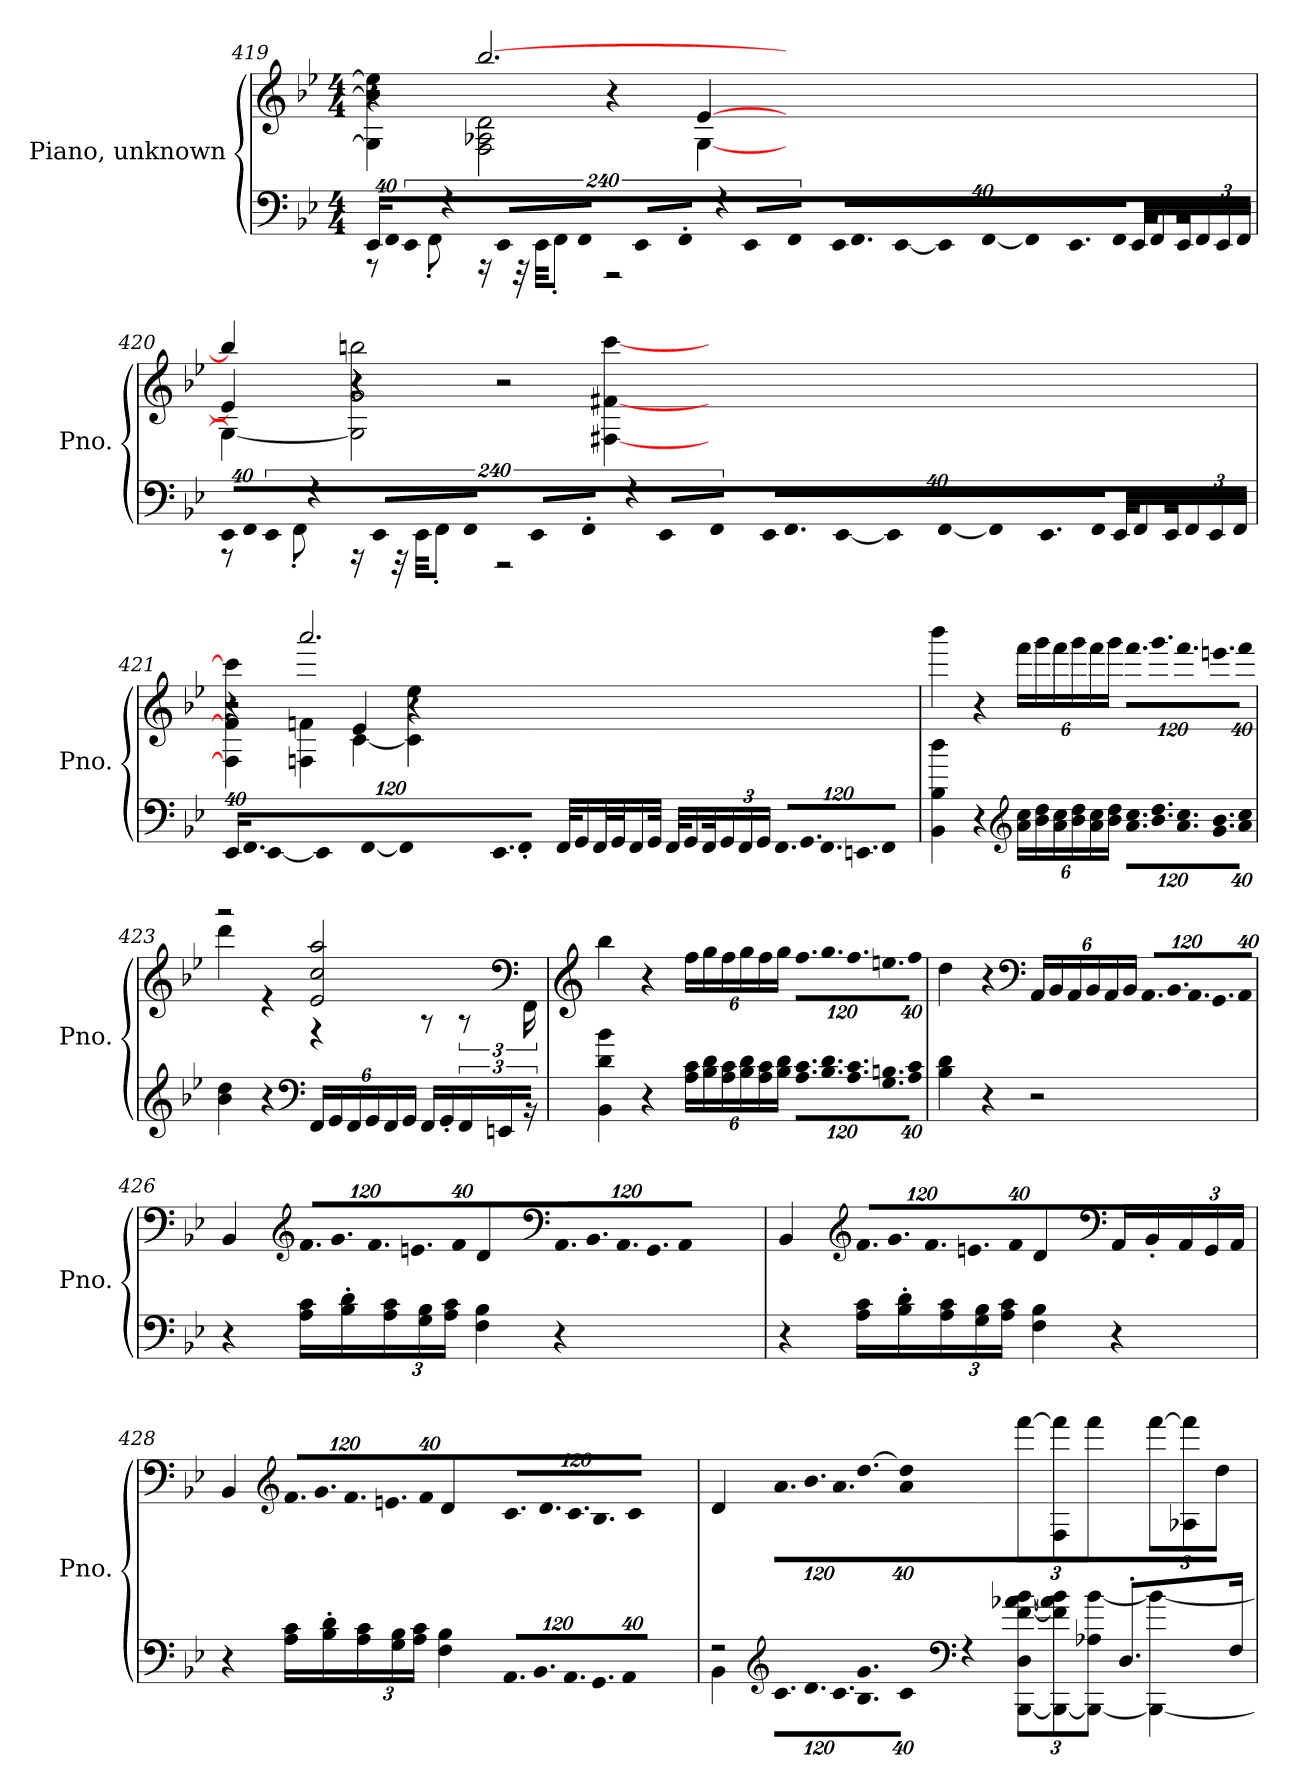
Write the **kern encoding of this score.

**kern	**kern
*part1	*part1
*staff2	*staff1
*I"Piano, unknown	*
*I'Pno.	*
!!LO:LB:g=z
*clefF4	*clefG2
*k[b-e-]	*k[b-e-]
*M4/4	*M4/4
=419	=419
!LO:N:vis=32	!
*^	*^
*	*	*	*^
640%23EE-/LLL	8r	4r	4G\] 4b-\] 4ee-\]	2r
!LO:N:vis=32	!	!	!	!
640%23FF/J	.	.	.	.
!LO:N:vis=16	!	!	!	!
1920%137EE-/JJ	.	.	.	.
.	8FF'\	.	.	.
!LO:N:vis=32	!	!	!	!
640%23r	.	.	.	.
!LO:N:vis=32	!	!	!	!
640%23EE-/LLL	.	.	.	.
!LO:N:vis=32	!	!	!	!
640%23FF/JJJ	.	.	.	.
.	16r	[2.bb-/	2F\ 2A-X\ 2d\	.
!LO:N:vis=32	!	!	!	!
640%23EE-/KLL	.	.	.	.
!LO:N:vis=16	!	!	!	!
1920%137FF'/JJ	.	.	.	.
.	32r	.	.	.
.	32EE-\KKL	.	.	.
!LO:N:vis=16	!	!	!	!
1920%137r	.	.	.	.
.	8FF'\J	.	.	.
!LO:N:vis=32	!	!	!	!
640%23EE-/LLL	.	.	.	.
!LO:N:vis=32	!	!	!	!
640%23FF/JJJ	.	.	.	.
.	2r	.	.	4r
*Xbrackettup	*	*	*	*
!LO:N:vis=32	!	!	!	!
640%23EE-/LLL	.	.	.	.
!LO:N:vis=32.	!	!	!	!
1920%103FF/	.	.	.	.
!LO:N:vis=64	!	!	!	!
[960%17EE-/L	.	.	.	.
!LO:N:vis=64	!	!	!	!
960%17EE-/]	.	.	.	.
!LO:N:vis=64	!	!	!	!
[960%17FF/	.	.	.	.
!LO:N:vis=64	!	!	!	!
960%17FF/J]	.	.	.	.
!LO:N:vis=32.	!	!	!	!
1920%103EE-/	.	.	.	.
!LO:N:vis=32	!	!	!	!
640%23FF/JJJ	.	.	.	.
.	.	.	[4G\	[4e-/
32EE-/KLL	.	.	.	.
16FF/	.	.	.	.
32EE-/K	.	.	.	.
24FF/	.	.	.	.
24EE-/	.	.	.	.
24FF/JJ	.	.	.	.
.	640ryy	640ryy	640ryy	640ryy
!!LO:LB:g=z	!!	!!
=420	=420	=420	=420	=420
*brackettup	*	*	*	*
!LO:N:vis=32	!	!	!	!
640%23EE-/LLL	8r	4bb-/]	4G\_	4e-/]
!LO:N:vis=32	!	!	!	!
640%23FF/J	.	.	.	.
!LO:N:vis=16	!	!	!	!
1920%137EE-/JJ	.	.	.	.
.	8FF'\	.	.	.
!LO:N:vis=32	!	!	!	!
640%23r	.	.	.	.
!LO:N:vis=32	!	!	!	!
640%23EE-/LLL	.	.	.	.
!LO:N:vis=32	!	!	!	!
640%23FF/JJJ	.	.	.	.
.	16r	4r	2G\] 2g\ 2bbn\	4r
!LO:N:vis=32	!	!	!	!
640%23EE-/KLL	.	.	.	.
!LO:N:vis=16	!	!	!	!
1920%137FF'/JJ	.	.	.	.
.	32r	.	.	.
.	32EE-\KKL	.	.	.
!LO:N:vis=16	!	!	!	!
1920%137r	.	.	.	.
.	8FF'\J	.	.	.
!LO:N:vis=32	!	!	!	!
640%23EE-/LLL	.	.	.	.
!LO:N:vis=32	!	!	!	!
640%23FF/JJJ	.	.	.	.
.	2r	2r	.	2r
*Xbrackettup	*	*	*	*
!LO:N:vis=32	!	!	!	!
640%23EE-/LLL	.	.	.	.
!LO:N:vis=32.	!	!	!	!
1920%103FF/	.	.	.	.
!LO:N:vis=64	!	!	!	!
[960%17EE-/L	.	.	.	.
!LO:N:vis=64	!	!	!	!
960%17EE-/]	.	.	.	.
!LO:N:vis=64	!	!	!	!
[960%17FF/	.	.	.	.
!LO:N:vis=64	!	!	!	!
960%17FF/J]	.	.	.	.
!LO:N:vis=32.	!	!	!	!
1920%103EE-/	.	.	.	.
!LO:N:vis=32	!	!	!	!
640%23FF/JJJ	.	.	.	.
.	.	.	[4F#X\ [4f#X\ [4ccc\	.
32EE-/KLL	.	.	.	.
16FF/	.	.	.	.
32EE-/K	.	.	.	.
24FF/	.	.	.	.
24EE-/	.	.	.	.
24FF/JJ	.	.	.	.
.	640ryy	640ryy	640ryy	640ryy
!!LO:LB:g=z	!!	!!
=421	=421	=421	=421	=421
!LO:N:vis=32	!	!	!	!
*v	*v	*	*	*
640%23EE-/LLL	4r	4F#\] 4f#\] 4ccc\]	2r
!LO:N:vis=32.	!	!	!
1920%103FF/	.	.	.
!LO:N:vis=64	!	!	!
[960%17EE-/L	.	.	.
!LO:N:vis=64	!	!	!
960%17EE-/]	.	.	.
!LO:N:vis=64	!	!	!
[960%17FF/	.	.	.
!LO:N:vis=64	!	!	!
960%17FF/J]	.	.	.
1920ryy	.	.	.
!LO:N:vis=32.	!	!	!
1920%103EE-/	.	.	.
!LO:N:vis=32	!	!	!
640%23FF'/JJJ	.	.	.
.	2.aaa/	4Fn\ 4fn\	.
32FF/KLL	.	.	.
16GG/	.	.	.
32FF/L	.	.	.
32GG/J	.	.	.
16FF/	.	.	.
32GG/JJk	.	.	.
.	.	[4c\	4e-/
32FF/KLL	.	.	.
16GG/	.	.	.
32FF/K	.	.	.
24GG/	.	.	.
24FF/	.	.	.
24GG/JJ	.	.	.
.	.	4c\] 4ee-\	4r
!LO:N:vis=32.	!	!	!
1920%103FF/LLL	.	.	.
!LO:N:vis=32.	!	!	!
1920%103GG/	.	.	.
!LO:N:vis=32.	!	!	!
1920%103FF/	.	.	.
!LO:N:vis=32.	!	!	!
1920%103EEn/	.	.	.
!LO:N:vis=32	!	!	!
640%23FF/JJJ	.	.	.
.	960ryy	960ryy	960ryy
*	*v	*v	*v
!!LO:PB:g=z
=422	=422
4BB-\ 4B-\ 4dd\	4bbb-\
4r	4r
*clefG2	*
*	*Xbrackettup
24a\ 24cc\LL	24fff\LL
24b-\ 24dd\	24ggg\
24a\ 24cc\	24fff\
24b-\ 24dd\	24ggg\
24a\ 24cc\	24fff\
24b-\ 24dd\JJ	24ggg\JJ
!LO:N:vis=32.	!LO:N:vis=32.
1920%103a\ 1920%103cc\LLL	1920%103fff\LLL
!LO:N:vis=32.	!LO:N:vis=32.
1920%103b-\ 1920%103dd\	1920%103ggg\
!LO:N:vis=32.	!LO:N:vis=32.
1920%103a\ 1920%103cc\	1920%103fff\
!LO:N:vis=32.	!LO:N:vis=32.
1920%103g\ 1920%103b-\	1920%103eeen\
!LO:N:vis=32	!LO:N:vis=32
640%23a\ 640%23cc\JJJ	640%23fff\JJJ
=423	=423
*	*^
4b-\ 4dd\	2r	4ddd\
4r	.	4r
*clefF4	*	*
24FF/LL	2e-/ 2cc/ 2aa/	4r
24GG/	.	.
24FF/	.	.
24GG/	.	.
24FF/	.	.
24GG/JJ	.	.
16FF/LL	.	8r
16GG'/	.	.
*brackettup	*	*brackettup
24FF/	.	12r
24EEn/JJ	.	.
*	*clefF4	*
24r	.	24FF\
*	*v	*v
!!LO:LB:g=z
=424	=424
*	*clefG2
4BB-\ 4d\ 4b-\	4bb-\
4r	4r
*Xbrackettup	*Xbrackettup
24A\ 24c\LL	24ff\LL
24B-\ 24d\	24gg\
24A\ 24c\	24ff\
24B-\ 24d\	24gg\
24A\ 24c\	24ff\
24B-\ 24d\JJ	24gg\JJ
!LO:N:vis=32.	!LO:N:vis=32.
1920%103A\ 1920%103c\LLL	1920%103ff\LLL
!LO:N:vis=32.	!LO:N:vis=32.
1920%103B-\ 1920%103d\	1920%103gg\
!LO:N:vis=32.	!LO:N:vis=32.
1920%103A\ 1920%103c\	1920%103ff\
!LO:N:vis=32.	!LO:N:vis=32.
1920%103G\ 1920%103Bn\	1920%103een\
!LO:N:vis=32	!LO:N:vis=32
640%23A\ 640%23c\JJJ	640%23ff\JJJ
=425	=425
4B-\ 4d\	4dd\
4r	4r
*	*clefF4
2r	24AA/LL
.	24BB-/
.	24AA/
.	24BB-/
.	24AA/
.	24BB-/JJ
!	!LO:N:vis=32.
.	1920%103AA/LLL
!	!LO:N:vis=32.
.	1920%103BB-/
!	!LO:N:vis=32.
.	1920%103AA/
!	!LO:N:vis=32.
.	1920%103GG/
!	!LO:N:vis=32
.	640%23AA/JJJ
1920ryy	.
!!LO:LB:g=z
=426	=426
4r	4BB-/
*	*clefG2
!	!LO:N:vis=32.
16A\ 16c\LL	1920%103f/LLL
!	!LO:N:vis=32.
.	1920%103g/
16B-\' 16d\'	.
!	!LO:N:vis=32.
.	1920%103f/
24A\ 24c\	.
!	!LO:N:vis=32.
.	1920%103en/
24G\ 24B-\	.
24A\ 24c\JJ	.
!	!LO:N:vis=32
.	640%23f/JJJ
4F\ 4B-\	.
.	4d/
*	*clefF4
4r	.
!	!LO:N:vis=32.
.	1920%103AA/LLL
!	!LO:N:vis=32.
.	1920%103BB-/
!	!LO:N:vis=32.
.	1920%103AA/
!	!LO:N:vis=32.
.	1920%103GG/
!	!LO:N:vis=32
.	640%23AA/JJJ
960ryy	.
=427	=427
4r	4BB-/
*	*clefG2
!	!LO:N:vis=32.
16A\ 16c\LL	1920%103f/LLL
!	!LO:N:vis=32.
.	1920%103g/
16B-\' 16d\'	.
!	!LO:N:vis=32.
.	1920%103f/
24A\ 24c\	.
!	!LO:N:vis=32.
.	1920%103en/
24G\ 24B-\	.
24A\ 24c\JJ	.
!	!LO:N:vis=32
.	640%23f/JJJ
4F\ 4B-\	.
.	4d/
*	*clefF4
4r	.
.	16AA/LL
.	16BB-'/
.	24AA/
.	24GG/
.	24AA/JJ
1920ryy	.
!!LO:LB:g=z
=428	=428
4r	4BB-/
*	*clefG2
!	!LO:N:vis=32.
16A\ 16c\LL	1920%103f/LLL
!	!LO:N:vis=32.
.	1920%103g/
16B-\' 16d\'	.
!	!LO:N:vis=32.
.	1920%103f/
24A\ 24c\	.
!	!LO:N:vis=32.
.	1920%103en/
24G\ 24B-\	.
24A\ 24c\JJ	.
!	!LO:N:vis=32
.	640%23f/JJJ
4F\ 4B-\	.
.	4d/
!LO:N:vis=32.	!
1920%103AA/LLL	.
!	!LO:N:vis=32.
.	1920%103c/LLL
!LO:N:vis=32.	!
1920%103BB-/	.
!	!LO:N:vis=32.
.	1920%103d/
!LO:N:vis=32.	!
1920%103AA/	.
!	!LO:N:vis=32.
.	1920%103c/
!LO:N:vis=32.	!
1920%103GG/	.
!	!LO:N:vis=32.
.	1920%103B-/
!LO:N:vis=32	!
640%23AA/JJJ	.
!	!LO:N:vis=32
.	640%23c/JJJ
1920ryy	.
=429	=429
*^	*
2r	4BB-\	4d/
*clefG2	*	*
!	!LO:N:vis=32.	!LO:N:vis=32.
.	1920%103c\LLL	1920%103a\LLL
!	!LO:N:vis=32.	!LO:N:vis=32.
.	1920%103d\	1920%103b-\
!	!LO:N:vis=32.	!LO:N:vis=32.
.	1920%103c\	1920%103a\
!	!LO:N:vis=32.	!LO:N:vis=32.
.	1920%103B-\ 1920%103g\	[1920%103dd\
!	!LO:N:vis=32	!LO:N:vis=32
.	640%23c\JJJ	640%23a\ 640%23dd\]JJJ
*clefF4	*	*
4r	.	.
.	[12BBB-\ 12D\ [12f\ [12a-X\ [12b-\L	[12fff\L
.	12BBB-\_ 12f\] 12a-\] 12b-\]	12F\ 12fff\]
.	12BBB-\_ 12A-X\ [12b-\J	12fff\J
8.D'/L	.	.
.	4BBB-\_ 4b-\_	[12fff\L
.	.	12A-X\ 12fff\]
.	.	12dd\J
16F/Jk	.	.
1920ryy	.	.
*v	*v	*
=	=
*-	*-
